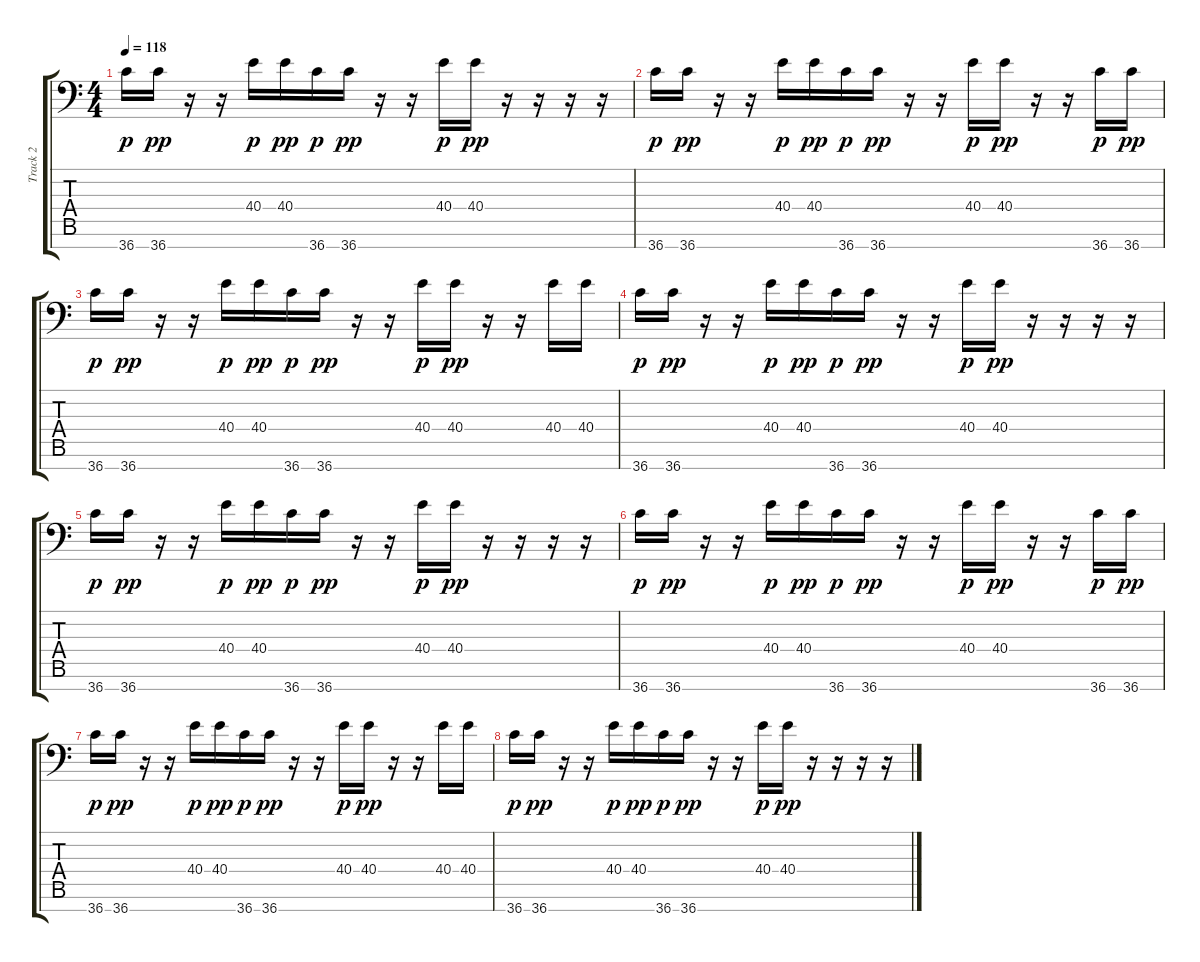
\track ("Track 2" "Track 2") {instrument acousticgrandpiano}
\staff {score tabs}
\tuning (C-1 C-1 C-1 C-1 C-1 C-1 C-1) {hide}
\ts (4 4)
\tempo 118
\clef f4
\ks c
36.7.16{dy p} 36.7.16{dy pp} r.16 r.16 40.4.16{dy p} 40.4.16{dy pp} 36.7.16{dy p} 36.7.16{dy pp} r.16 r.16 40.4.16{dy p} 40.4.16{dy pp} r.16 r.16 r.16 r.16 |
36.7.16{dy p} 36.7.16{dy pp} r.16 r.16 40.4.16{dy p} 40.4.16{dy pp} 36.7.16{dy p} 36.7.16{dy pp} r.16 r.16 40.4.16{dy p} 40.4.16{dy pp} r.16 r.16 36.7.16{dy p} 36.7.16{dy pp} |
36.7.16{dy p} 36.7.16{dy pp} r.16 r.16 40.4.16{dy p} 40.4.16{dy pp} 36.7.16{dy p} 36.7.16{dy pp} r.16 r.16 40.4.16{dy p} 40.4.16{dy pp} r.16 r.16 40.4.16 40.4.16 |
36.7.16{dy p} 36.7.16{dy pp} r.16 r.16 40.4.16{dy p} 40.4.16{dy pp} 36.7.16{dy p} 36.7.16{dy pp} r.16 r.16 40.4.16{dy p} 40.4.16{dy pp} r.16 r.16 r.16 r.16 |
36.7.16{dy p} 36.7.16{dy pp} r.16 r.16 40.4.16{dy p} 40.4.16{dy pp} 36.7.16{dy p} 36.7.16{dy pp} r.16 r.16 40.4.16{dy p} 40.4.16{dy pp} r.16 r.16 r.16 r.16 |
36.7.16{dy p} 36.7.16{dy pp} r.16 r.16 40.4.16{dy p} 40.4.16{dy pp} 36.7.16{dy p} 36.7.16{dy pp} r.16 r.16 40.4.16{dy p} 40.4.16{dy pp} r.16 r.16 36.7.16{dy p} 36.7.16{dy pp} |
36.7.16{dy p} 36.7.16{dy pp} r.16 r.16 40.4.16{dy p} 40.4.16{dy pp} 36.7.16{dy p} 36.7.16{dy pp} r.16 r.16 40.4.16{dy p} 40.4.16{dy pp} r.16 r.16 40.4.16 40.4.16 |
36.7.16{dy p} 36.7.16{dy pp} r.16 r.16 40.4.16{dy p} 40.4.16{dy pp} 36.7.16{dy p} 36.7.16{dy pp} r.16 r.16 40.4.16{dy p} 40.4.16{dy pp} r.16 r.16 r.16 r.16
